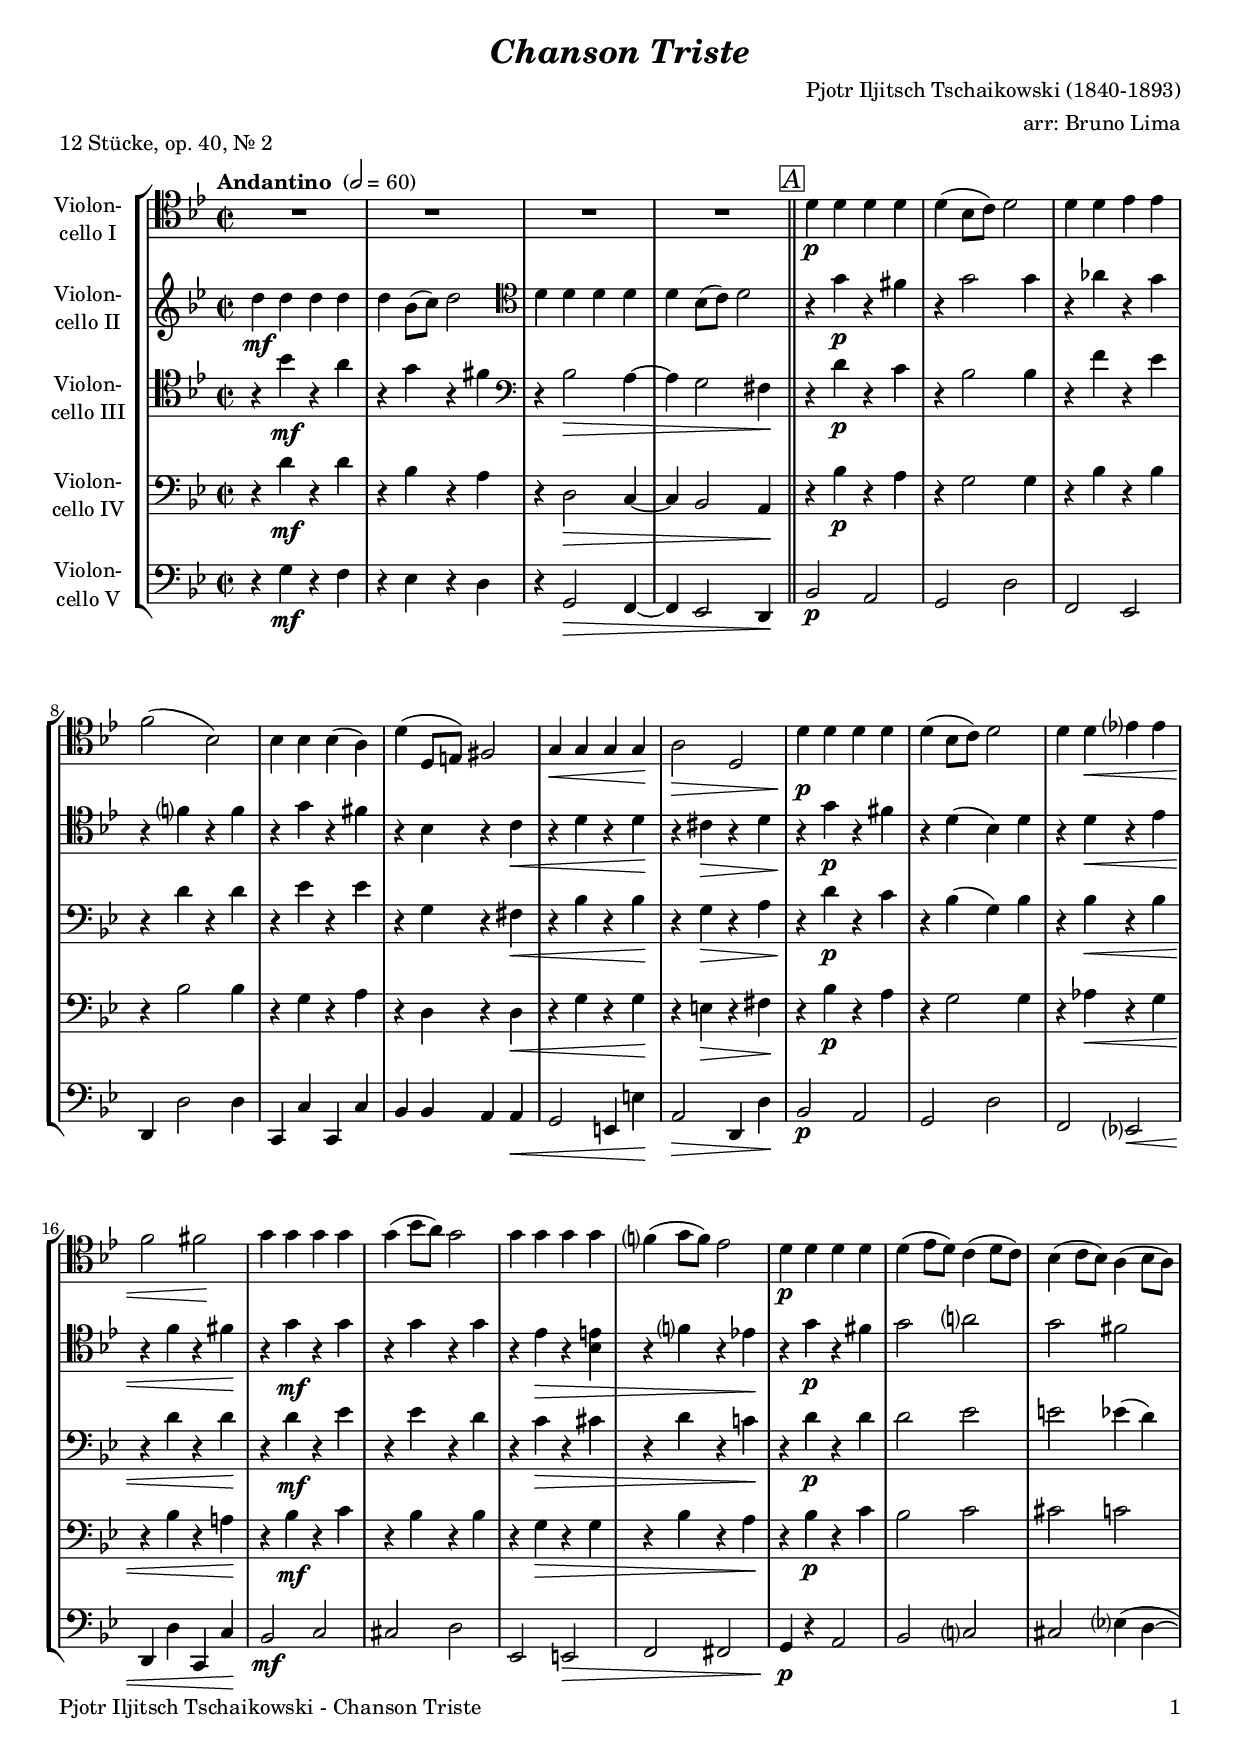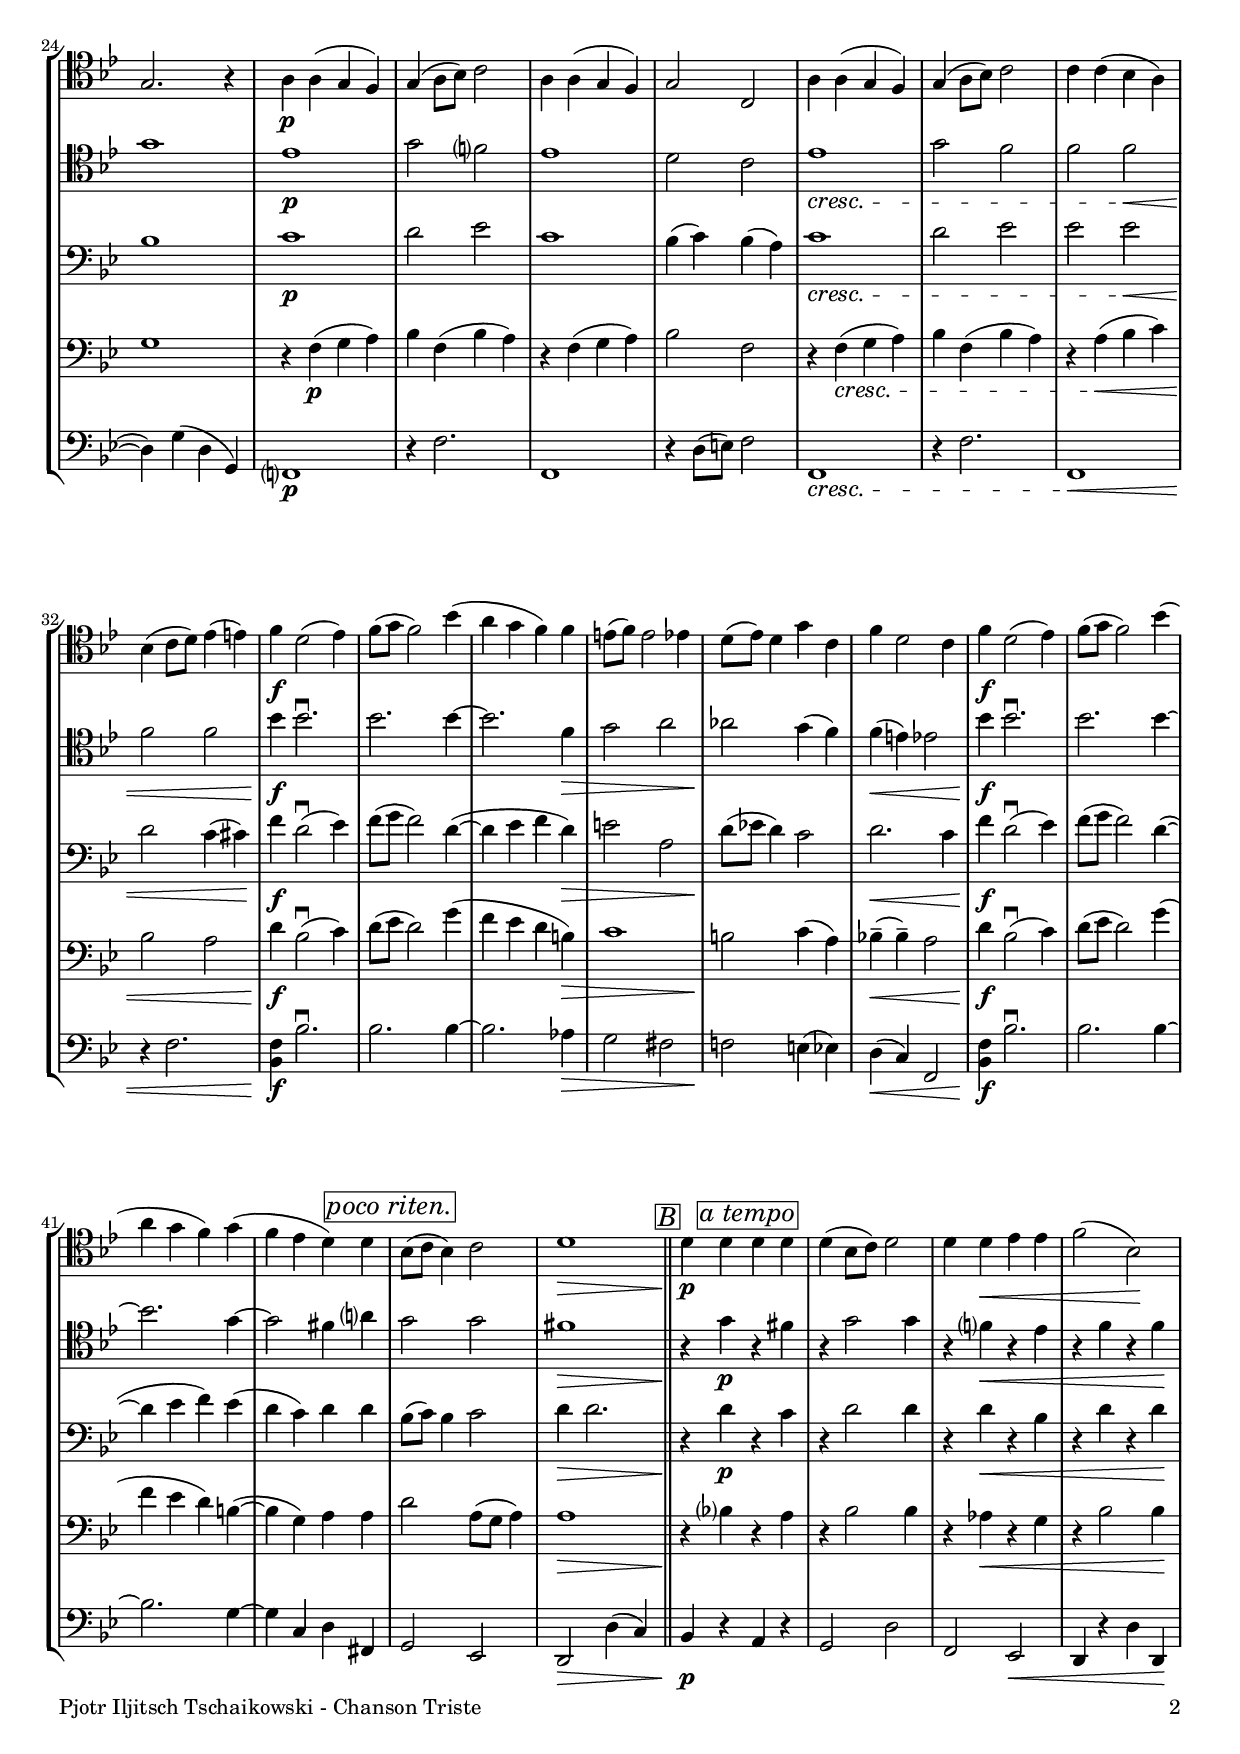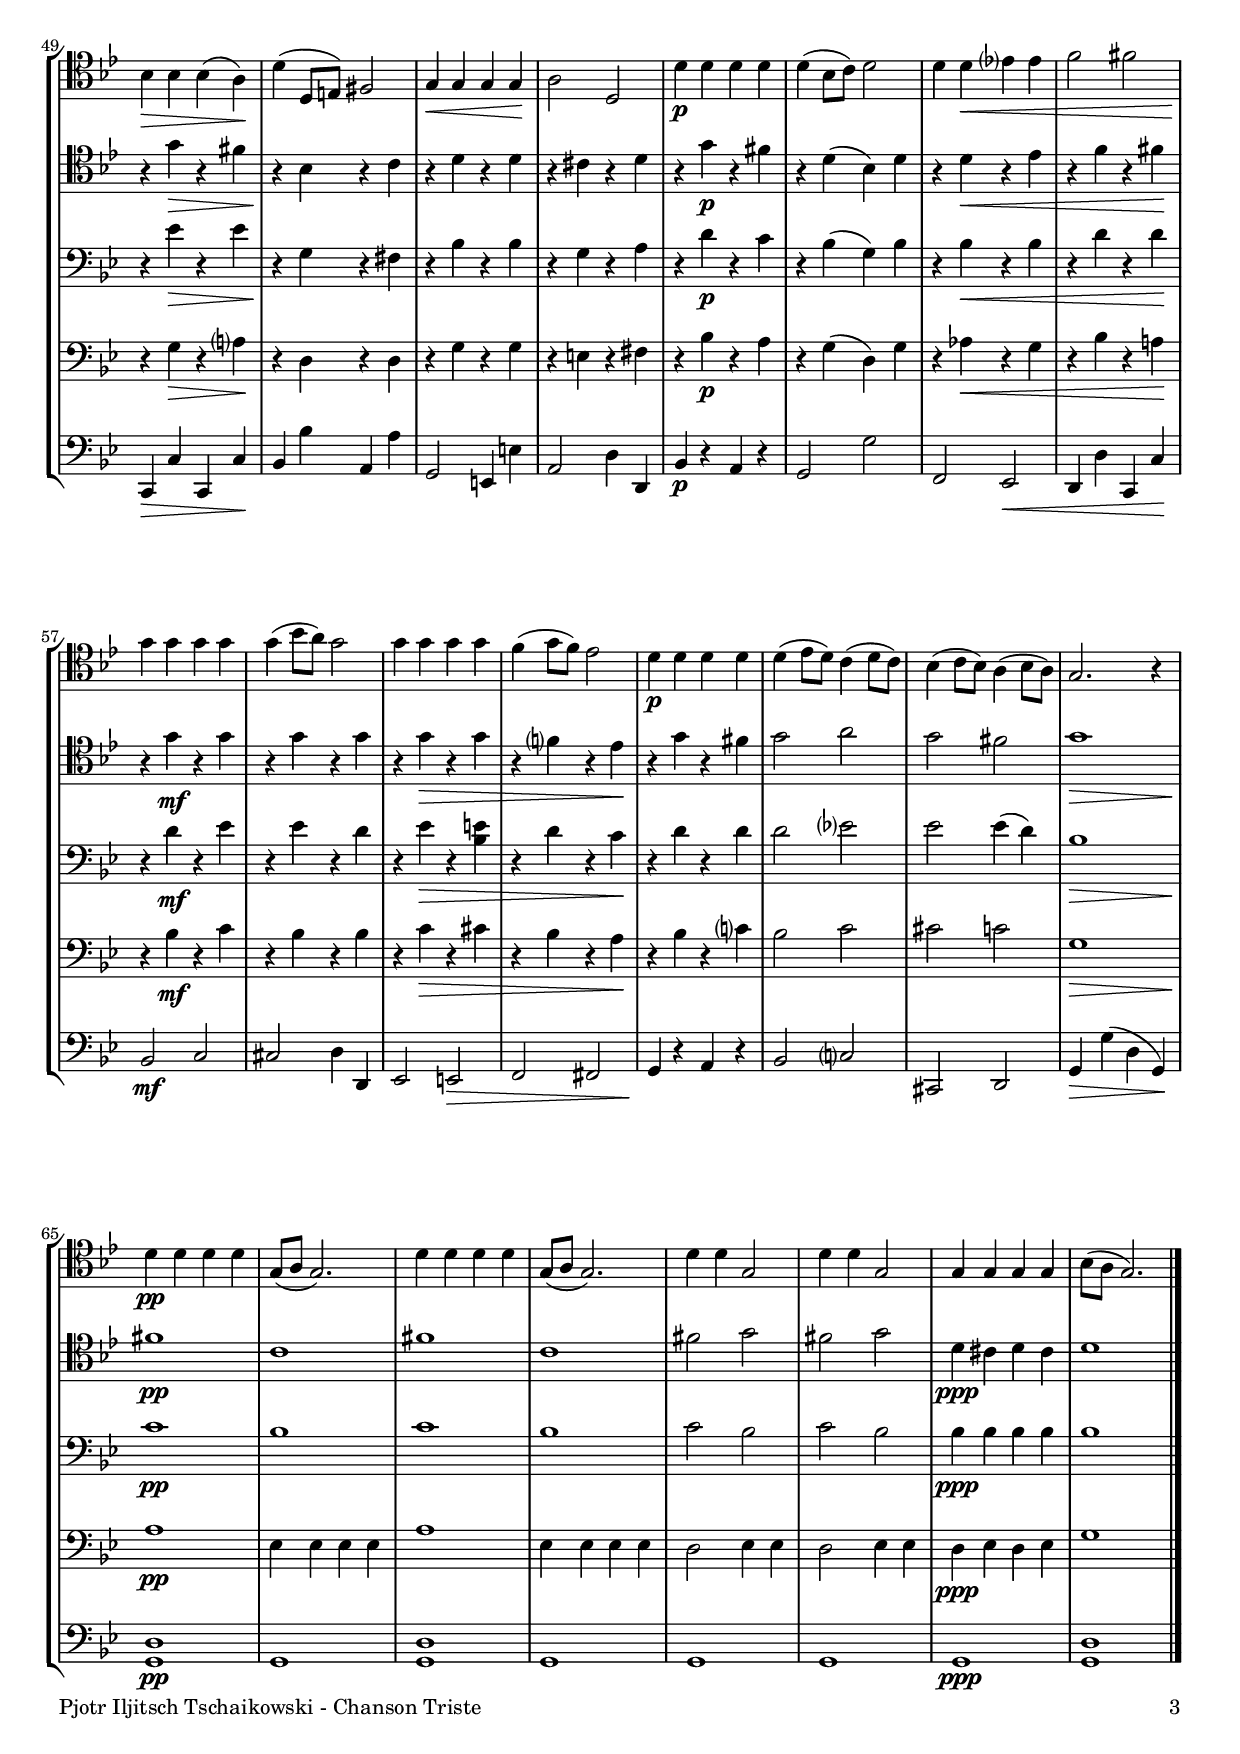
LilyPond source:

\version "2.20.2"
\include "deutsch.ly"
  
#(set-global-staff-size 18.25)

\header {
  title     = \markup \bold \italic "Chanson Triste"
  composer  = "Pjotr Iljitsch Tschaikowski (1840-1893)"
  arranger  = "arr: Bruno Lima"
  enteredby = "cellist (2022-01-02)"
  piece     = "12 Stücke, op. 40, Nr. 2"
}

voiceconsts = {
  \key g \minor
  \time 2/2
  \clef "bass"
%  \numericTimeSignature
  \compressEmptyMeasures
  % Set default beaming for all staves
%  \set Timing.beamExceptions = #'()
%  \set Timing.baseMoment     = #(ly:make-moment 1 4)
%  \set Timing.beatStructure  = #'(1 1 1)
  \tempo "Andantino " 2=60
}

micl = "clarinet"
mifl = "flute"
miob = "oboe"
mifh = "french horn"
misx = "tenor sax"
mist = "string ensemble 1"
misz = "string ensemble 2"
mivl = "violin"
miba = "cello"
mipz = "pizzicato strings"

atem = \mark \markup \box \italic "a tempo"
dolc = \markup \italic "dolce"
pori = \mark \markup \box \italic "poco riten."

boxa = { \bar "||" \mark \markup \box \italic "A" }
boxb = { \bar "||" \mark \markup \box \italic "B" }

va = \relative c' {
  \voiceconsts
  \clef "tenor"
  
  R1*4 \boxa
  d4\p d d d
  d( b8 c) d2
  d4 d es es
  f2( b,)
  b4 b b( a)
  d( d,8 e) fis2
  g4\< g g g\!
  a2\> d,

  d'4\!\p d d d
  d( b8 c) d2
  d4 d\< es? es
  f2 fis\!
  g4 g g g
  g( b8 a) g2

  g4 g g g
  f?( g8 f) es2
  d4\p d d d
  d( es8 d) c4( d8 c)
  b4( c8 b) a4( b8 a)
  g2. r4

  a\p a( g f)
  g( a8 b) c2
  a4 a( g f)
  g2 c,
  a'4 a( g f)
  g( a8 b) c2
  c4 c( b a)
  b( c8 d) es4( e)
  f\f d2( es4)

  f8( g f2) b4(
  a g f) f
  e8( f) e2 es4
  d8( es) d4 g c,
  f d2 c4
  f\f d2( es4)
  f8( g f2) b4(
  a g f) g(

  f es d) d \pori
  b8( c b4) c2
  d1\> \boxb
  d4\!\p d \atem d d
  d( b8 c) d2
  d4 d\< es es
  f2( b,)\!
  b4\> b b( a)\!

  d( d,8 e) fis2
  g4\< g g g\!
  a2 d,
  d'4\p d d d
  d( b8 c) d2
  d4 d\< es? es
  f2 fis
  g4\! g g g

  g( b8 a) g2
  g4 g g g
  f( g8 f) es2
  d4\p d d d
  d( es8 d) c4( d8 c)
  b4( c8 b) a4( b8 a)
  g2. r4

  d'\pp d d d
  g,8( a g2.)
  d'4 d d d
  g,8( a g2.)
  d'4 d g,2
  d'4 d g,2
  g4 g g g
  b8( a g2.) \bar "|."
}

vb = \relative c'' {
  \voiceconsts
  \clef "treble"

  d4\mf d d d
  d b8( c) d2 \clef "tenor"
  d,4 d d d
  d b8( c) d2 \boxa
  r4 g\p r fis
  r g2 g4
  r as r g

  r f? r f
  r g r fis
  r b, r c\<
  r d r d\!
  r cis\> r d
  r\! g\p r fis
  r d( b) d

  r d\< r es
  r f r fis\!
  r g\mf r g
  r g r g
  r es\> r <b e>
  r f'? r es!\!

  r g\p r fis

  g2 a?
  g fis
  g1
  es\p
  g2 f?
  es1
  d2 c
  es1\cresc
  g2 f
  f f\<
  f f

  b4\!\f b2.\downbow
  b b4~
  b2. f4\>
  g2 a
  as\! g4( f)
  f(\< e) es2
  b'4\!\f b2.\downbow
  b b4~
  b2. g4~

  g2 fis4 a? \pori
  g2 g
  fis1\> \boxb
  r4\! g\p \atem r fis
  r g2 g4
  r f?\< r es
  r f r f\!
  r g\> r fis

  r\! b, r c
  r d r d
  r cis r d
  r g\p r fis
  r d( b) d
  r d\< r es
  r f r fis\!

  r g\mf r g
  r g r g
  r g\> r g
  r f? r es\!
  r g r fis
  g2 a
  g fis
  g1\>

  fis\!\pp
  c
  fis
  c
  fis2 g
  fis g
  d4\ppp cis d cis
  d1 \bar "|."
}

vc = \relative c'' {
  \voiceconsts
  \clef "tenor"

  r4 b\mf r a
  r g r fis \clef "bass"
  r b,2\> a4~
  a g2 fis4\! \boxa
  r d'\p r c
  r b2 b4
  r f' r es
  r d r d

  r es r es
  r g, r fis\<
  r b r b\!
  r g\> r a
  r\! d\p r c
  r b( g) b
  r b\< r b
  r d r d\!

  r d\mf r es
  r es r d
  r c\> r cis
  r d r c!\!
  r d\p r d
  d2 es
  e es4( d)
  b1

  c\p
  d2 es
  c1
  b4( c) b( a)
  c1\cresc
  d2 es
  es es\<
  d c4( cis)\!
  f\f d2(\downbow es4)

  f8( g f2) d4(~
  d es f d)\>
  e2 a,
  d8(\! es! d4) c2
  d2.\< c4
  f\!\f d2(\downbow es4)
  f8( g f2) d4(~

  d es f) es(
  d c) d d \pori
  b8( c) b4 c2
  d4\> d2. \boxb
  r4\! d\p \atem r c
  r d2 d4
  r d\< r b

  r d r d\!
  r es\> r es
  r\! g, r fis
  r b r b
  r g r a
  r d\p r c
  r b( g) b
  r b\< r b

  r d r d\!
  r d\mf r es
  r es r d
  r es\> r <b e>
  r d r c\!
  r d r d
  d2 es?
  es es4( d)

  b1\>
  c\!\pp
  b
  c
  b
  c2 b
  c b
  b4\ppp b b b
  b1 \bar "|."
}

vd = \relative c' {
  \voiceconsts

  r4 d\mf r d
  r b r a
  r d,2\> c4~
  c b2 a4\! \boxa
  r b'\p r a
  r g2 g4
  r b r b
  r b2 b4

  r g r a
  r d, r d\<
  r g r g\!
  r e\> r fis\!
  r b\p r a
  r g2 g4
  r as\< r g

  r b r a!\!
  r b\mf r c
  r b r b
  r g\> r g
  r b r a\!
  r b\p r c
  b2 c
  cis c
  g1

  r4 f(\p g a)
  b f( b a)
  r f( g a)
  b2 f
  r4 f(\cresc g a)
  b f( b a)
  r a(\< b c)
  b2 a
  d4\!\f b2(\downbow c4)

  d8( es d2) g4(
  f es d h)\>
  c1
  h2\! c4( a)
  b!(--\< b)-- a2
  d4\!\f b2(\downbow c4)
  d8( es d2) g4(

  f es d) h(~
  h g) a a \pori
  d2 a8( g a4)
  a1\> \boxb
  r4\! b? \atem r a
  r b2 b4
  r as\< r g
  r b2 b4\!

  r g\> r a?\!
  r d, r d
  r g r g
  r e r fis
  r b\p r a
  r g( d) g
  r as\< r g

  r b r a!\!
  r b\mf r c
  r b r b
  r c\> r cis
  r b r a\!
  r b r c?
  b2 c
  cis c

  g1\>
  a\!\pp
  es4 es es es
  a1
  es4 es es es
  d2 es4 es
  d2 es4 es
  d\ppp es d es
  g1 \bar "|."
}

ve = \relative c' {
  \voiceconsts

  r4 g\mf r f
  r es r d
  r g,2\> f4~
  f es2 d4\! \boxa
  b'2\p a
  g d'
  f, es
  d4 d'2 d4

  c, c' c, c'
  b b a a\<
  g2 e4 e'\!
  a,2\> d,4 d'\!
  b2\p a
  g d'
  f, es?\<
  d4 d' c, c'\!
  b2\mf c

  cis d
  es, e\>
  f fis
  g4\!\p r a2
  b c?
  cis es?4( d~
  d) g( d g,)
  f?1\p
  r4 f'2.
  f,1

  r4 d'8( e) f2
  f,1\cresc
  r4 f'2.
  f,1\<
  r4 f'2.
  <b, f'>4\!\f b'2.\downbow
  b b4~
  b2. as4\>
  g2 fis

  f!\! e4( es)
  d(\< c) f,2
  <b f'>4\!\f b'2.\downbow
  b b4~
  b2. g4~
  g c, d fis, \pori
  g2 es
  d\> d'4( c) \boxb

  b\!\p r \atem a r
  g2 d'
  f, es\<
  d4 r d' d,\!
  c\> c' c, c'\!
  b b' a, a'

  g,2 e4 e'
  a,2 d4 d,
  b'\p r a r
  g2 g'
  f, es\<
  d4 d' c, c'\!

  b2\mf c
  cis d4 d,
  es2 e\>
  f fis
  g4\! r a r
  b2 c?
  cis, d

  g4\> g'( d g,)\!
  <g d'>1\pp
  g
  <g d'>
  g
  g
  g
  g\ppp
  <g d'> \bar "|."
}


music = \new StaffGroup <<
      \new Staff {
	\set Staff.midiInstrument = \miba
	\set Staff.instrumentName = \markup \center-column { "Violon-" "cello I" }
	\transpose g g { \va }
      }

      \new Staff {
	\set Staff.midiInstrument = \miba
	\set Staff.instrumentName = \markup \center-column { "Violon-" "cello II" }
	\transpose g g { \vb }
      }

      \new Staff {
	\set Staff.midiInstrument = \miba
	\set Staff.instrumentName = \markup \center-column { "Violon-" "cello III" }
	\transpose g g { \vc }
      }

      \new Staff {
	\set Staff.midiInstrument = \miba
	\set Staff.instrumentName = \markup \center-column { "Violon-" "cello IV" }
	\transpose g g { \vd }
      }

      \new Staff {
	\set Staff.midiInstrument = \miba
	\set Staff.instrumentName = \markup \center-column { "Violon-" "cello V" }
	\transpose g g { \ve }
      }
>>

\book {
   \paper {
    print-page-number = ##t
    print-first-page-number = ##t
    ragged-last-bottom = ##f
    oddHeaderMarkup = \markup \null
    evenHeaderMarkup = \markup \null
    oddFooterMarkup = \markup {
      \fill-line {
%        \on-the-fly #print-page-number-check-first
        "Pjotr Iljitsch Tschaikowski - Chanson Triste" \fromproperty #'page:page-number-string
      }
    }
    evenFooterMarkup = \oddFooterMarkup
  } \score {
    \music
    \layout {}
  }

  \score {
    \unfoldRepeats \music

    \midi {
      \context {
        \Score
      }
    }
  }
}